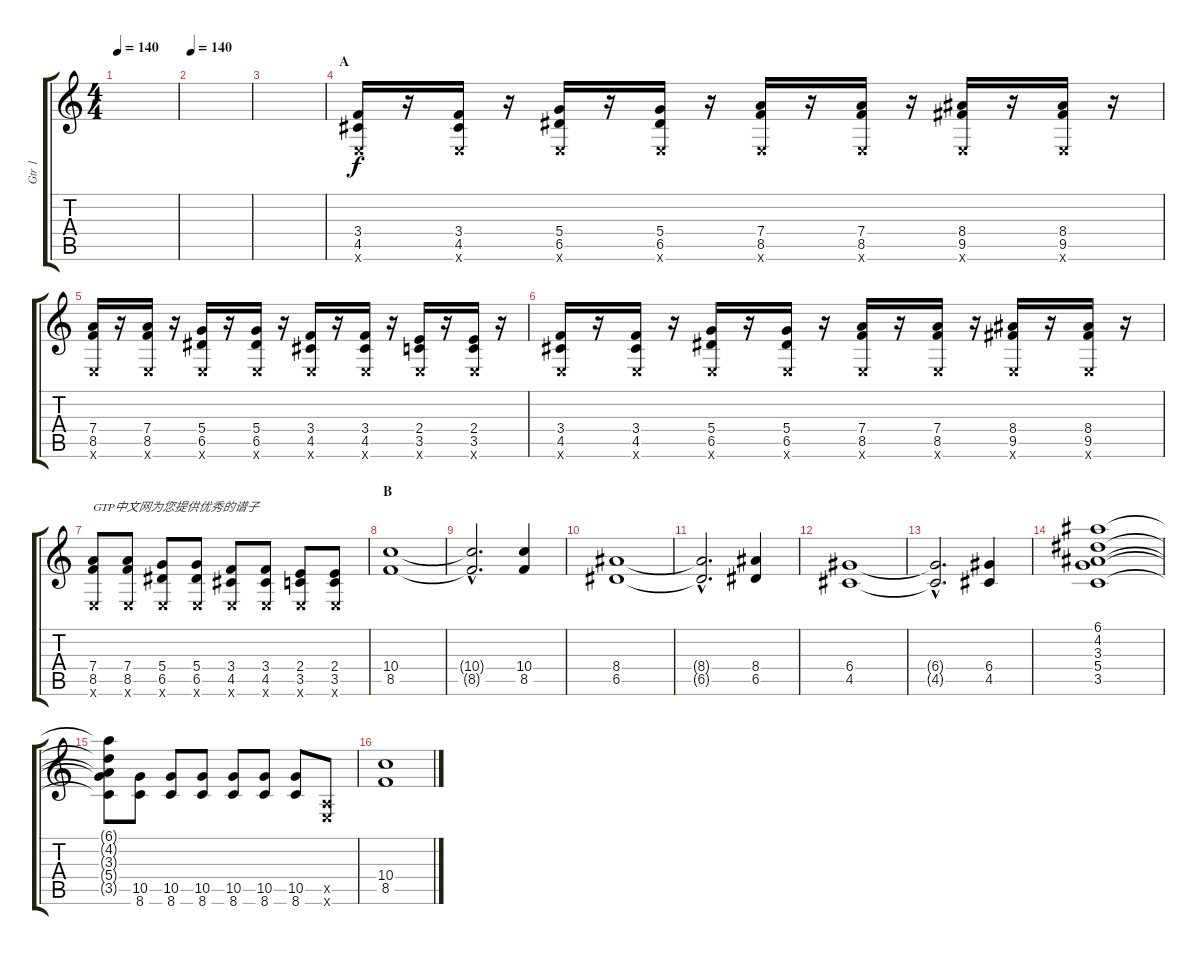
\track ("Gtr 1" "Gtr 1") {instrument distortionguitar}
\staff {score tabs}
\tuning (E4 B3 G3 D3 A2 E2) {hide}
\ts (4 4)
\tempo 140
\tempo 100
\tempo 140
\clef g2
\ks c
|
\tempo 140
|
|
\section ("" "A")
(3.4 4.5 0.6{x}).16 r.16 (3.4 4.5 0.6{x}).16 r.16 (5.4 6.5 0.6{x}).16 r.16 (5.4 6.5 0.6{x}).16 r.16 (7.4 8.5 0.6{x}).16 r.16 (7.4 8.5 0.6{x}).16 r.16 (8.4 9.5 0.6{x}).16 r.16 (8.4 9.5 0.6{x}).16 r.16 |
(7.4 8.5 0.6{x}).16 r.16 (7.4 8.5 0.6{x}).16 r.16 (5.4 6.5 0.6{x}).16 r.16 (5.4 6.5 0.6{x}).16 r.16 (3.4 4.5 0.6{x}).16 r.16 (3.4 4.5 0.6{x}).16 r.16 (2.4 3.5 0.6{x}).16 r.16 (2.4 3.5 0.6{x}).16 r.16 |
(3.4 4.5 0.6{x}).16 r.16 (3.4 4.5 0.6{x}).16 r.16 (5.4 6.5 0.6{x}).16 r.16 (5.4 6.5 0.6{x}).16 r.16 (7.4 8.5 0.6{x}).16 r.16 (7.4 8.5 0.6{x}).16 r.16 (8.4 9.5 0.6{x}).16 r.16 (8.4 9.5 0.6{x}).16 r.16 |
(7.4 8.5 0.6{x}).8{txt "GTP中文网为您提供优秀的谱子"} (7.4 8.5 0.6{x}).8 (5.4 6.5 0.6{x}).8 (5.4 6.5 0.6{x}).8 (3.4 4.5 0.6{x}).8 (3.4 4.5 0.6{x}).8 (2.4 3.5 0.6{x}).8 (2.4 3.5 0.6{x}).8 |
\section ("" "B")
(10.4 8.5).1 |
(10.4{hac t} 8.5{hac t}).2{d} (10.4 8.5).4 |
(8.4 6.5).1 |
(8.4{hac t} 6.5{hac t}).2{d} (8.4 6.5).4 |
(6.4 4.5).1 |
(6.4{hac t} 4.5{hac t}).2{d} (6.4 4.5).4 |
(6.1 4.2 3.3 5.4 3.5).1 |
(6.1{t} 4.2{t} 3.3{t} 5.4{t} 3.5{t}).8 (10.5 8.6).8 (10.5 8.6).8 (10.5 8.6).8 (10.5 8.6).8 (10.5 8.6).8 (10.5 8.6).8 (0.5{x} 0.6{x}).8 |
(10.4 8.5).1
